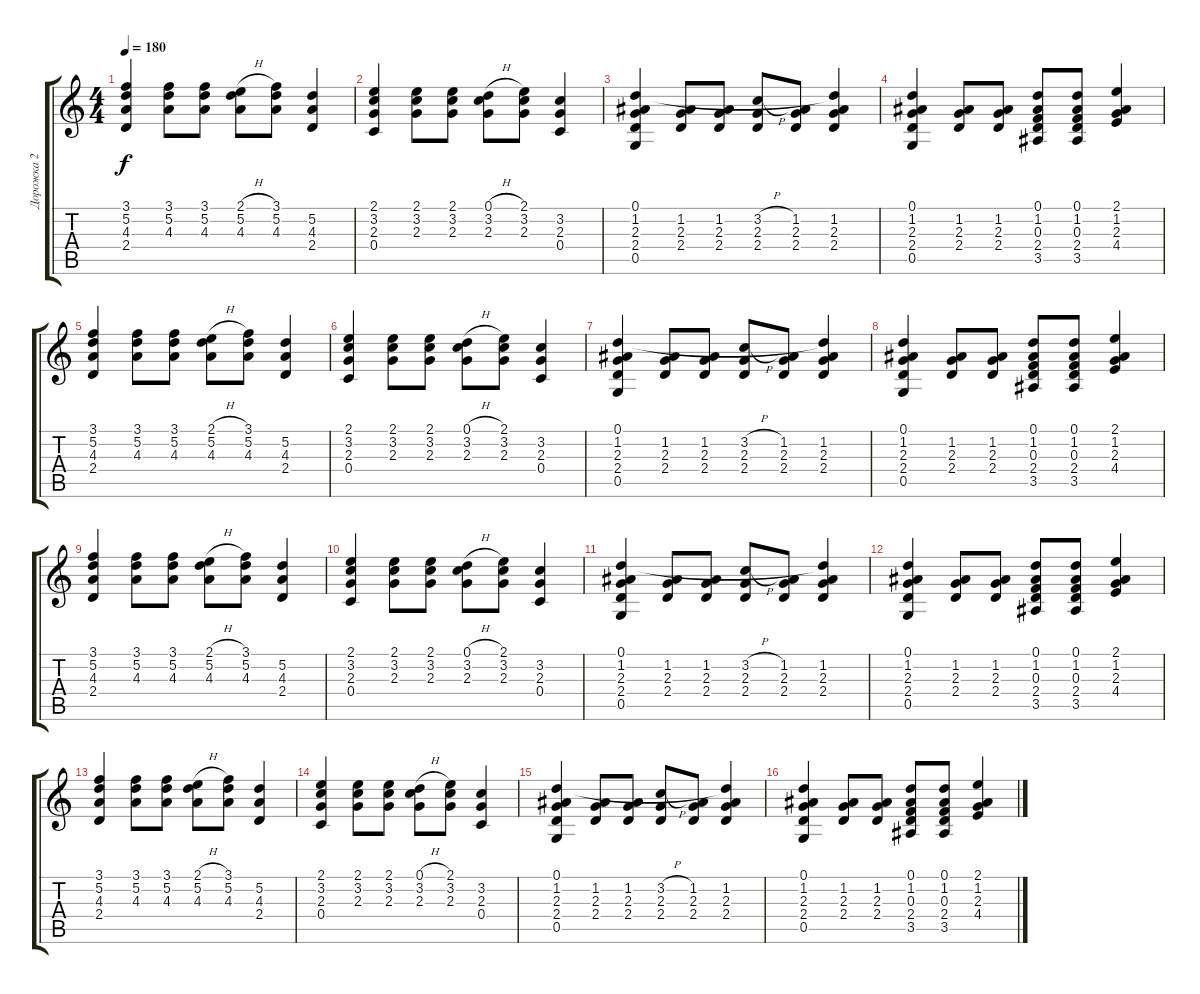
\track ("Дорожка 2" "Дорожка 2") {instrument acousticguitarsteel}
\staff {score tabs}
\tuning (D4 A3 F3 C3 G2 D2) {hide}
\ts (4 4)
\tempo 180
\clef g2
\ks c
(3.1 5.2 4.3 2.4).4{dy f} (3.1 5.2 4.3).8 (3.1 5.2 4.3).8 (2.1{h} 5.2 4.3).8 (3.1 5.2 4.3).8 (5.2 4.3 2.4).4 |
(2.1 3.2 2.3 0.4).4 (2.1 3.2 2.3).8 (2.1 3.2 2.3).8 (0.1{h} 3.2 2.3).8 (2.1 3.2 2.3).8 (3.2 2.3 0.4).4 |
(0.1 1.2 2.3 2.4 0.5).4 (1.2 2.3 2.4).8 (1.2 2.3 2.4).8 (3.2{h} 2.3 2.4).8 (1.2 2.3 2.4).8 (0.1{t} 1.2 2.3 2.4).4 |
(0.1 1.2 2.3 2.4 0.5).4 (1.2 2.3 2.4).8 (1.2 2.3 2.4).8 (0.1 1.2 0.3 2.4 3.5).8 (0.1 1.2 0.3 2.4 3.5).8 (2.1 1.2 2.3 4.4).4 |
(3.1 5.2 4.3 2.4).4 (3.1 5.2 4.3).8 (3.1 5.2 4.3).8 (2.1{h} 5.2 4.3).8 (3.1 5.2 4.3).8 (5.2 4.3 2.4).4 |
(2.1 3.2 2.3 0.4).4 (2.1 3.2 2.3).8 (2.1 3.2 2.3).8 (0.1{h} 3.2 2.3).8 (2.1 3.2 2.3).8 (3.2 2.3 0.4).4 |
(0.1 1.2 2.3 2.4 0.5).4 (1.2 2.3 2.4).8 (1.2 2.3 2.4).8 (3.2{h} 2.3 2.4).8 (1.2 2.3 2.4).8 (0.1{t} 1.2 2.3 2.4).4 |
(0.1 1.2 2.3 2.4 0.5).4 (1.2 2.3 2.4).8 (1.2 2.3 2.4).8 (0.1 1.2 0.3 2.4 3.5).8 (0.1 1.2 0.3 2.4 3.5).8 (2.1 1.2 2.3 4.4).4 |
(3.1 5.2 4.3 2.4).4 (3.1 5.2 4.3).8 (3.1 5.2 4.3).8 (2.1{h} 5.2 4.3).8 (3.1 5.2 4.3).8 (5.2 4.3 2.4).4 |
(2.1 3.2 2.3 0.4).4 (2.1 3.2 2.3).8 (2.1 3.2 2.3).8 (0.1{h} 3.2 2.3).8 (2.1 3.2 2.3).8 (3.2 2.3 0.4).4 |
(0.1 1.2 2.3 2.4 0.5).4 (1.2 2.3 2.4).8 (1.2 2.3 2.4).8 (3.2{h} 2.3 2.4).8 (1.2 2.3 2.4).8 (0.1{t} 1.2 2.3 2.4).4 |
(0.1 1.2 2.3 2.4 0.5).4 (1.2 2.3 2.4).8 (1.2 2.3 2.4).8 (0.1 1.2 0.3 2.4 3.5).8 (0.1 1.2 0.3 2.4 3.5).8 (2.1 1.2 2.3 4.4).4 |
(3.1 5.2 4.3 2.4).4 (3.1 5.2 4.3).8 (3.1 5.2 4.3).8 (2.1{h} 5.2 4.3).8 (3.1 5.2 4.3).8 (5.2 4.3 2.4).4 |
(2.1 3.2 2.3 0.4).4 (2.1 3.2 2.3).8 (2.1 3.2 2.3).8 (0.1{h} 3.2 2.3).8 (2.1 3.2 2.3).8 (3.2 2.3 0.4).4 |
(0.1 1.2 2.3 2.4 0.5).4 (1.2 2.3 2.4).8 (1.2 2.3 2.4).8 (3.2{h} 2.3 2.4).8 (1.2 2.3 2.4).8 (0.1{t} 1.2 2.3 2.4).4 |
(0.1 1.2 2.3 2.4 0.5).4 (1.2 2.3 2.4).8 (1.2 2.3 2.4).8 (0.1 1.2 0.3 2.4 3.5).8 (0.1 1.2 0.3 2.4 3.5).8 (2.1 1.2 2.3 4.4).4
